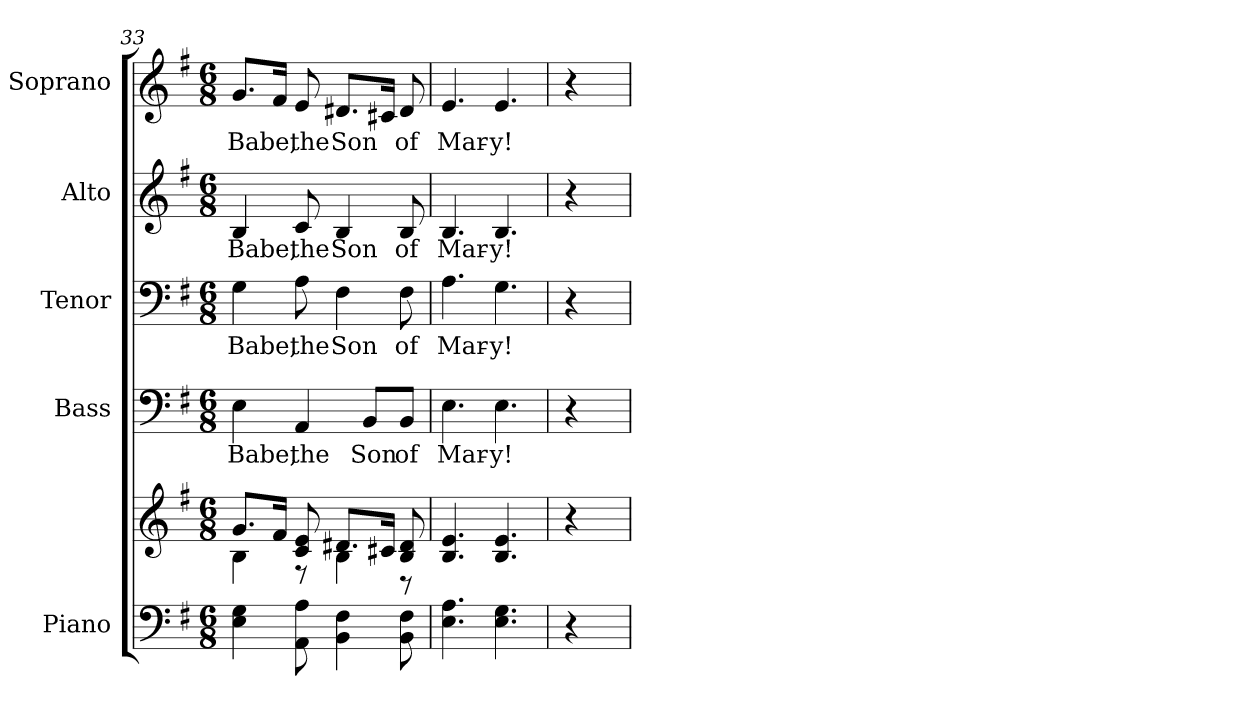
**kern	**kern	**kern	**text	**kern	**text	**kern	**text	**kern	**text
*part5	*part5	*part4	*part4	*part3	*part3	*part2	*part2	*part1	*part1
*staff6	*staff5	*staff4	*staff4	*staff3	*staff3	*staff2	*staff2	*staff1	*staff1
*I"Piano	*	*I"Bass	*	*I"Tenor	*	*I"Alto	*	*I"Soprano	*
*I'Pno.	*	*I'B.	*	*I'T.	*	*I'A.	*	*I'S.	*
*clefF4	*clefG2	*clefF4	*	*clefF4	*	*clefG2	*	*clefG2	*
*k[f#]	*k[f#]	*k[f#]	*	*k[f#]	*	*k[f#]	*	*k[f#]	*
*G:	*G:	*G:	*	*G:	*	*G:	*	*G:	*
*M6/8	*M6/8	*M6/8	*	*M6/8	*	*M6/8	*	*M6/8	*
=33	=33	=33	=33	=33	=33	=33	=33	=33	=33
*	*^	*	*	*	*	*	*	*	*
!	!	!	!	!LO:LY:b:color=#000000	!	!	!	!	!	!
!	!	!	!	!	!	!LO:LY:b:color=#000000	!	!	!	!
!	!	!	!	!	!	!	!	!LO:LY:b:color=#000000	!	!
!	!	!	!	!	!	!	!	!	!	!LO:LY:b:color=#000000
4Ei\ 4Gi	8.gi/L	4Bi\	4Ei\	Babe,	4Gi\	Babe,	4Bi/	Babe,	8.gi/L	Babe,
.	16f#i/Jk	.	.	.	.	.	.	.	16f#i/Jk	.
!	!	!	!	!LO:LY:b:color=#000000	!	!	!	!	!	!
!	!	!	!	!	!	!LO:LY:b:color=#000000	!	!	!	!
!	!	!	!	!	!	!	!	!LO:LY:b:color=#000000	!	!
!	!	!	!	!	!	!	!	!	!	!LO:LY:b:color=#000000
8AAi\ 8Ai	8ci/ 8ei	8r	4AAi/	the	8Ai\	the	8ci/	the	8ei/	the
!	!	!	!	!	!	!LO:LY:b:color=#000000	!	!	!	!
!	!	!	!	!	!	!	!	!LO:LY:b:color=#000000	!	!
!	!	!	!	!	!	!	!	!	!	!LO:LY:b:color=#000000
4BBi\ 4F#i	8.d#Xi/L	4Bi\	.	.	4F#i\	Son	4Bi/	Son	8.d#Xi/L	Son
!	!	!	!	!LO:LY:b:color=#000000	!	!	!	!	!	!
.	.	.	8BBi/L	Son	.	.	.	.	.	.
.	16c#Xi/Jk	.	.	.	.	.	.	.	16c#Xi/Jk	.
!	!	!	!	!LO:LY:b:color=#000000	!	!	!	!	!	!
!	!	!	!	!	!	!LO:LY:b:color=#000000	!	!	!	!
!	!	!	!	!	!	!	!	!LO:LY:b:color=#000000	!	!
!	!	!	!	!	!	!	!	!	!	!LO:LY:b:color=#000000
8BBi\ 8F#i	8Bi/ 8d#i	8r	8BBi/J	of	8F#i\	of	8Bi/	of	8d#i/	of
*	*v	*v	*	*	*	*	*	*	*	*
!!LO:PB:g=z
=34	=34	=34	=34	=34	=34	=34	=34	=34	=34
*	*^	*	*	*	*	*	*	*	*
!	!	!	!	!LO:LY:b:color=#000000	!	!	!	!	!	!
*	*v	*v	*	*	*	*	*	*	*	*
*	*^	*	*	*	*	*	*	*	*
!	!	!	!	!	!	!LO:LY:b:color=#000000	!	!	!	!
*	*v	*v	*	*	*	*	*	*	*	*
*	*^	*	*	*	*	*	*	*	*
!	!	!	!	!	!	!	!	!LO:LY:b:color=#000000	!	!
*	*v	*v	*	*	*	*	*	*	*	*
*	*^	*	*	*	*	*	*	*	*
!	!	!	!	!	!	!	!	!	!	!LO:LY:b:color=#000000
*	*v	*v	*	*	*	*	*	*	*	*
4.Ei\ 4.Ai	4.Bi/ 4.ei	4.Ei\	Mar-	4.Ai\	Mar-	4.Bi/	Mar-	4.ei/	Mar-
!	!	!	!LO:LY:b:color=#000000	!	!	!	!	!	!
!	!	!	!	!	!LO:LY:b:color=#000000	!	!	!	!
!	!	!	!	!	!	!	!LO:LY:b:color=#000000	!	!
!	!	!	!	!	!	!	!	!	!LO:LY:b:color=#000000
4.Ei\ 4.Gi	4.Bi/ 4.ei	4.Ei\	-y!	4.Gi\	-y!	4.Bi/	-y!	4.ei/	-y!
=35	=35	=35	=35	=35	=35	=35	=35	=35	=35
4r	4r	4r	.	4r	.	4r	.	4r	.
=	=	=	=	=	=	=	=	=	=
*-	*-	*-	*-	*-	*-	*-	*-	*-	*-
